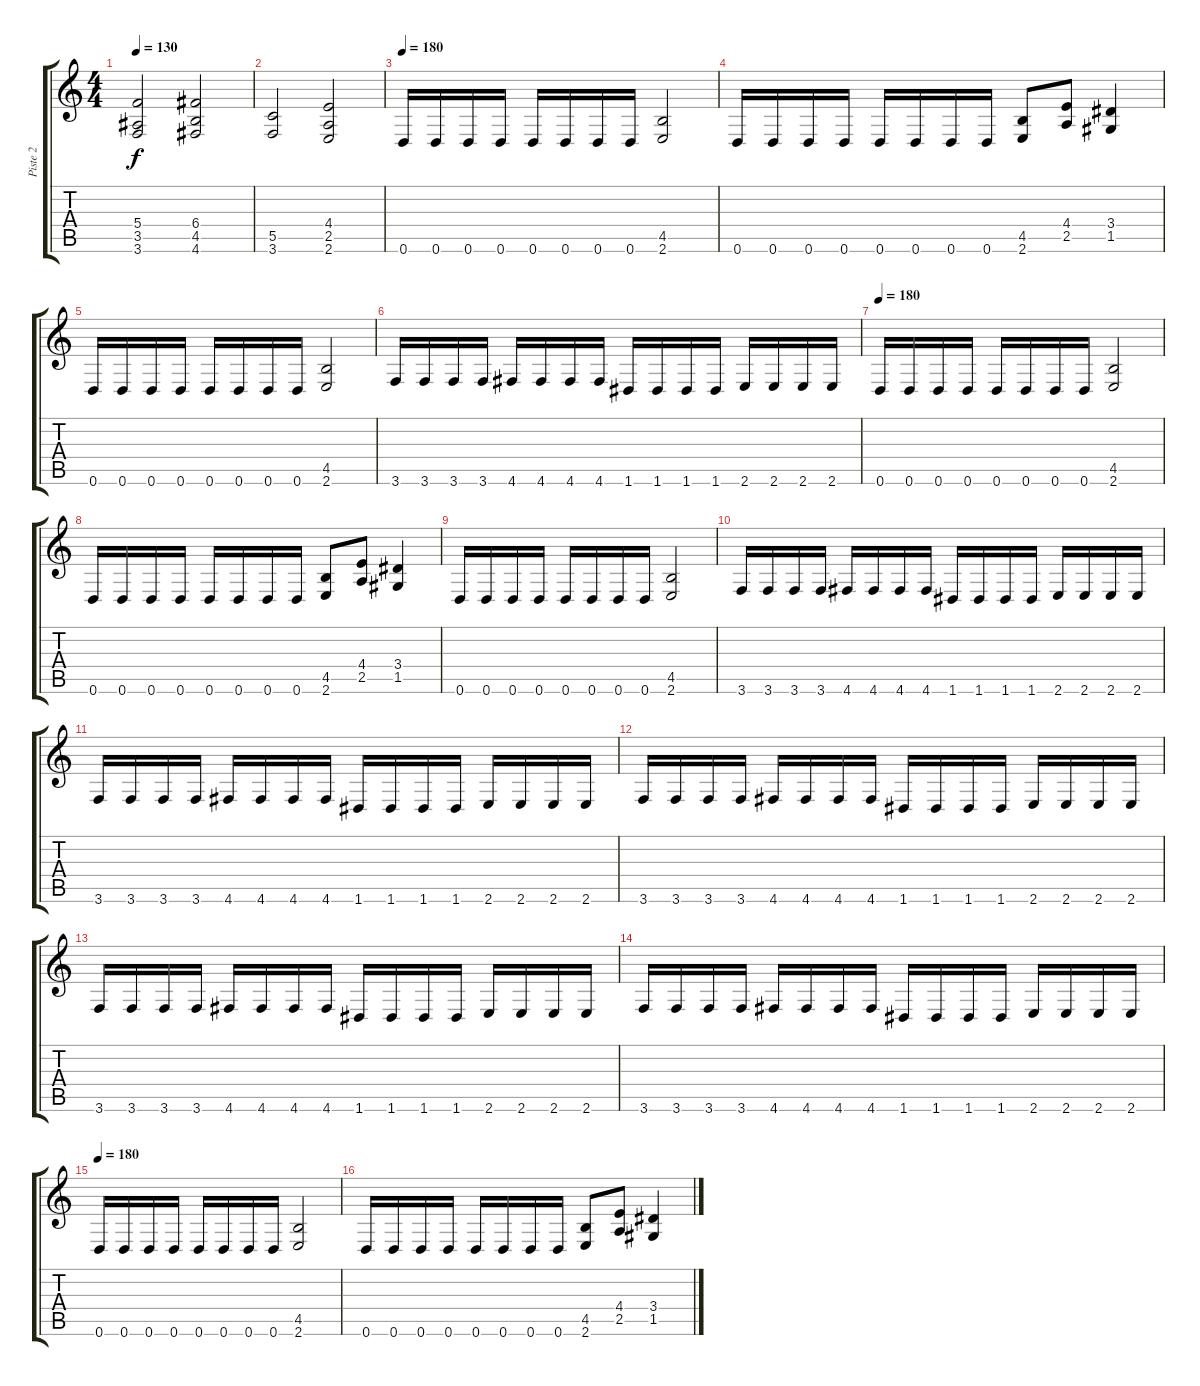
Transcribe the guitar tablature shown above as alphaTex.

\track ("Piste 2" "Piste 2") {instrument distortionguitar}
\staff {score tabs}
\tuning (D4 A3 F3 C3 G2 D2) {hide}
\ts (4 4)
\tempo 130
\clef g2
\ks c
(5.4 3.5 3.6).2{dy f} (6.4 4.5 4.6).2 |
(5.5 3.6).2 (4.4 2.5 2.6).2 |
\tempo 180
0.6.16 0.6.16 0.6.16 0.6.16 0.6.16 0.6.16 0.6.16 0.6.16 (4.5 2.6).2 |
0.6.16 0.6.16 0.6.16 0.6.16 0.6.16 0.6.16 0.6.16 0.6.16 (4.5 2.6).8 (4.4 2.5).8 (3.4 1.5).4 |
0.6.16 0.6.16 0.6.16 0.6.16 0.6.16 0.6.16 0.6.16 0.6.16 (4.5 2.6).2 |
3.6.16 3.6.16 3.6.16 3.6.16 4.6.16 4.6.16 4.6.16 4.6.16 1.6.16 1.6.16 1.6.16 1.6.16 2.6.16 2.6.16 2.6.16 2.6.16 |
\tempo 180
0.6.16 0.6.16 0.6.16 0.6.16 0.6.16 0.6.16 0.6.16 0.6.16 (4.5 2.6).2 |
0.6.16 0.6.16 0.6.16 0.6.16 0.6.16 0.6.16 0.6.16 0.6.16 (4.5 2.6).8 (4.4 2.5).8 (3.4 1.5).4 |
0.6.16 0.6.16 0.6.16 0.6.16 0.6.16 0.6.16 0.6.16 0.6.16 (4.5 2.6).2 |
3.6.16 3.6.16 3.6.16 3.6.16 4.6.16 4.6.16 4.6.16 4.6.16 1.6.16 1.6.16 1.6.16 1.6.16 2.6.16 2.6.16 2.6.16 2.6.16 |
3.6.16 3.6.16 3.6.16 3.6.16 4.6.16 4.6.16 4.6.16 4.6.16 1.6.16 1.6.16 1.6.16 1.6.16 2.6.16 2.6.16 2.6.16 2.6.16 |
3.6.16 3.6.16 3.6.16 3.6.16 4.6.16 4.6.16 4.6.16 4.6.16 1.6.16 1.6.16 1.6.16 1.6.16 2.6.16 2.6.16 2.6.16 2.6.16 |
3.6.16 3.6.16 3.6.16 3.6.16 4.6.16 4.6.16 4.6.16 4.6.16 1.6.16 1.6.16 1.6.16 1.6.16 2.6.16 2.6.16 2.6.16 2.6.16 |
3.6.16 3.6.16 3.6.16 3.6.16 4.6.16 4.6.16 4.6.16 4.6.16 1.6.16 1.6.16 1.6.16 1.6.16 2.6.16 2.6.16 2.6.16 2.6.16 |
\tempo 180
0.6.16 0.6.16 0.6.16 0.6.16 0.6.16 0.6.16 0.6.16 0.6.16 (4.5 2.6).2 |
0.6.16 0.6.16 0.6.16 0.6.16 0.6.16 0.6.16 0.6.16 0.6.16 (4.5 2.6).8 (4.4 2.5).8 (3.4 1.5).4
